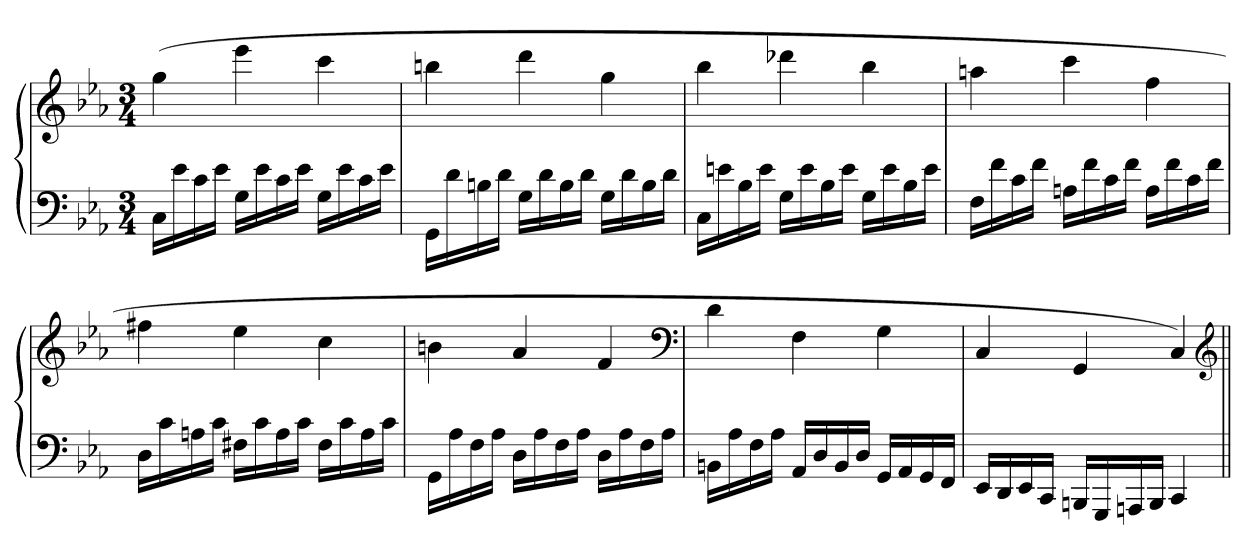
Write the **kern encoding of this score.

**kern	**kern
*part1	*part1
*staff2	*staff1
*clefF4	*clefG2
*k[b-e-a-]	*k[b-e-a-]
*c:	*c:
*M3/4	*M3/4
=	=
16CLL	(4gg
16e-	.
16c	.
16e-JJ	.
16GLL	4eee-
16e-	.
16c	.
16e-JJ	.
16GLL	4ccc
16e-	.
16c	.
16e-JJ	.
=	=
16GGLL	4bbn
16d	.
16Bn	.
16dJJ	.
16GLL	4ddd
16d	.
16B	.
16dJJ	.
16GLL	4gg
16d	.
16B	.
16dJJ	.
=	=
16CLL	4bb-
16en	.
16B-	.
16eJJ	.
16GLL	4ddd-X
16e	.
16B-	.
16eJJ	.
16GLL	4bb-
16e	.
16B-	.
16eJJ	.
=	=
16FLL	4aan
16f	.
16c	.
16fJJ	.
16AnLL	4ccc
16f	.
16c	.
16fJJ	.
16ALL	4ff
16f	.
16c	.
16fJJ	.
=	=
16DLL	4ff#X
16c	.
16An	.
16cJJ	.
16F#XLL	4ee-
16c	.
16A	.
16cJJ	.
16F#LL	4cc
16c	.
16A	.
16cJJ	.
=	=
16GGLL	4bn
16A-	.
16F	.
16A-JJ	.
16DLL	4a-
16A-	.
16F	.
16A-JJ	.
16DLL	4f
16A-	.
16F	.
16A-JJ	.
*	*clefF4
=	=
16BBnLL	4d
16A-	.
16F	.
16A-JJ	.
16AA-LL	4F
16D	.
16BB	.
16DJJ	.
16GGLL	4G
16AA-	.
16GG	.
16FFJJ	.
=	=
16EE-LL	4C
16DD	.
16EE-	.
16CCJJ	.
16BBBnLL	4GG
16GGG	.
16AAAn	.
16BBBJJ	.
4CC	4C)
*	*clefG2
=||	=||
*-	*-
